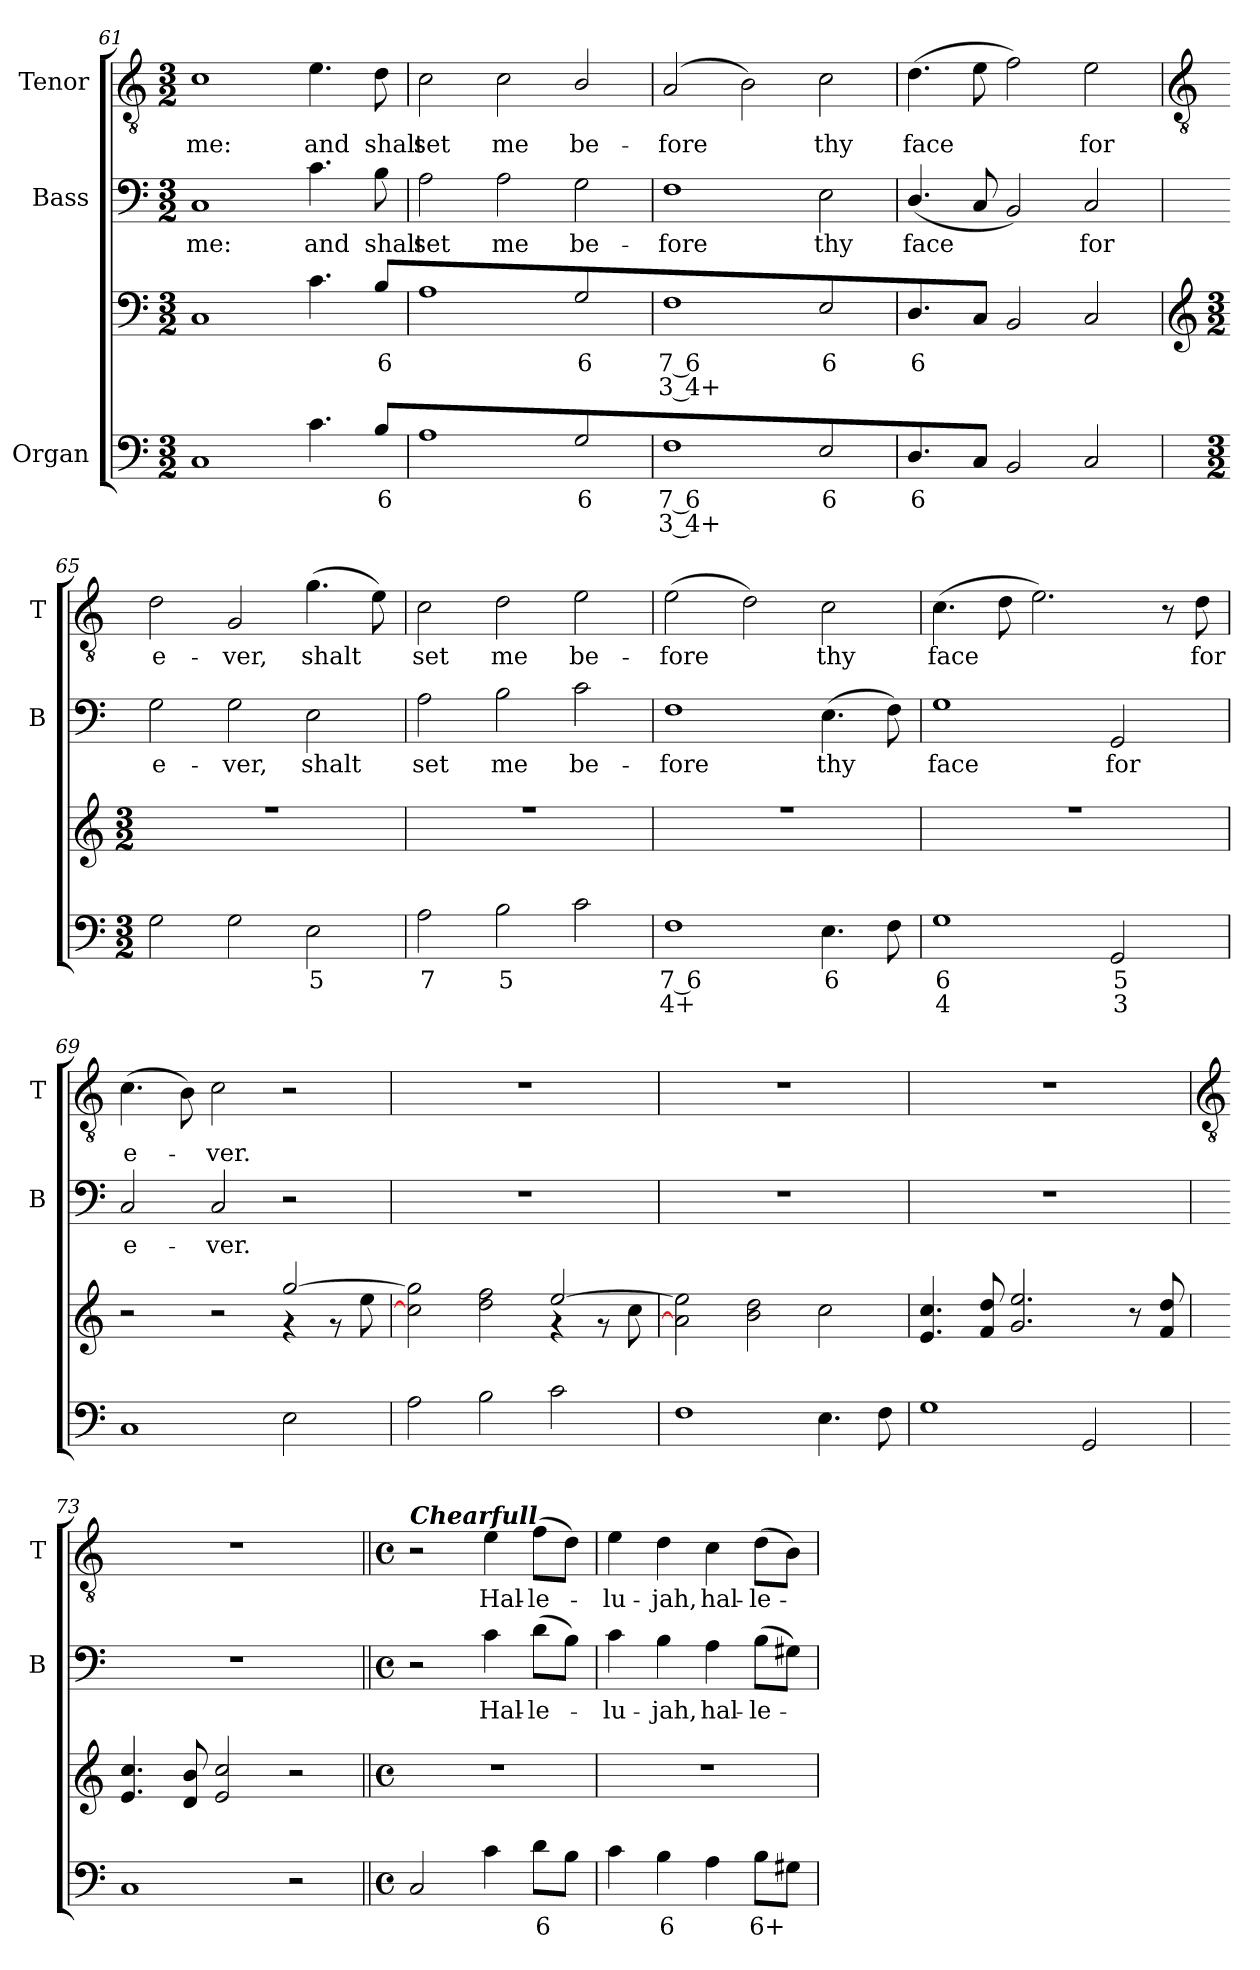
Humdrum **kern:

**kern	**text	**text	**kern	**text	**text	**kern	**text	**kern	**text
*part3	*part3	*part3	*part3	*part3	*part3	*part2	*part2	*part1	*part1
*staff4	*staff4	*staff4	*staff3	*staff3	*staff3	*staff2	*staff2	*staff1	*staff1
*I"Organ	*	*	*	*	*	*I"Bass	*	*I"Tenor	*
*	*	*	*	*	*	*I'B	*	*I'T	*
*clefF4	*	*	*clefF4	*	*	*clefF4	*	*clefGv2	*
*k[]	*	*	*k[]	*	*	*k[]	*	*k[]	*
*C:	*	*	*C:	*	*	*C:	*	*C:	*
*M3/2	*	*	*M3/2	*	*	*M3/2	*	*M3/2	*
=61	=61	=61	=61	=61	=61	=61	=61	=61	=61
!	!	!	!	!	!	!	!LO:LY:b	!	!LO:LY:b
1C	.	.	1C	.	.	1C	me:	1c	me:
!	!	!	!	!	!	!	!LO:LY:b	!	!LO:LY:b
4.c	.	.	4.c	.	.	4.c	and	4.e	and
!	!LO:LY:b	!	!	!LO:LY:b	!	!	!LO:LY:b	!	!LO:LY:b
8BL	6	.	8BL	6	.	8B	shalt	8d	shalt
=62	=62	=62	=62	=62	=62	=62	=62	=62	=62
!	!	!	!	!	!	!	!LO:LY:b	!	!LO:LY:b
1A	.	.	1A	.	.	2A	set	2c	set
!	!	!	!	!	!	!	!LO:LY:b	!	!LO:LY:b
.	.	.	.	.	.	2A	me	2c	me
!	!LO:LY:b	!	!	!LO:LY:b	!	!	!LO:LY:b	!	!LO:LY:b
2G	6	.	2G	6	.	2G	be-	2B/	be-
=63	=63	=63	=63	=63	=63	=63	=63	=63	=63
!	!LO:LY:b	!LO:LY:b	!	!LO:LY:b	!LO:LY:b	!	!LO:LY:b	!	!LO:LY:b
1F	7 6	3 4+	1F	7 6	3 4+	1F	-fore	(<2A	-fore
.	.	.	.	.	.	.	.	2B)	.
!	!LO:LY:b	!	!	!LO:LY:b	!	!	!LO:LY:b	!	!LO:LY:b
2E	6	.	2E	6	.	2E	thy	2c	thy
=64	=64	=64	=64	=64	=64	=64	=64	=64	=64
!	!LO:LY:b	!	!	!LO:LY:b	!	!	!LO:LY:b	!	!LO:LY:b
4.D/	6	.	4.D/	6	.	(<4.D/	face	(>4.d	face
8CJ	.	.	8CJ	.	.	8C	.	8e	.
2BB	.	.	2BB	.	.	2BB)	.	2f)	.
!	!	!	!	!	!	!	!LO:LY:b	!	!LO:LY:b
2C	.	.	2C	.	.	2C	for	2e	for
!!LO:LB:g=z
=65	=65	=65	=65	=65	=65	=65	=65	=65	=65
*	*	*	*clefG2	*	*	*	*	*clefGv2	*
*k[]	*	*	*k[]	*	*	*	*	*	*
*C:	*	*	*C:	*	*	*	*	*	*
*M3/2	*	*	*M3/2	*	*	*	*	*	*
*	*	*	*^	*	*	*	*	*	*
!	!	!	!LO:N:vis=1	!LO:N:vis=1	!	!	!	!LO:LY:b	!	!LO:LY:b
2G	.	.	1.r	1.ryy	.	.	2G	e-	2d	e-
!	!	!	!	!	!	!	!	!LO:LY:b	!	!LO:LY:b
2G	.	.	.	.	.	.	2G	-ver,	2G	-ver,
!	!LO:LY:b	!	!	!	!	!	!	!LO:LY:b	!	!LO:LY:b
2E	5	.	.	.	.	.	2E	shalt	(>4.g	shalt
.	.	.	.	.	.	.	.	.	8e)	.
=66	=66	=66	=66	=66	=66	=66	=66	=66	=66	=66
!	!LO:LY:b	!	!LO:N:vis=1	!LO:N:vis=1	!	!	!	!LO:LY:b	!	!LO:LY:b
2A	7	.	1.r	1.ryy	.	.	2A	set	2c	set
!	!LO:LY:b	!	!	!	!	!	!	!LO:LY:b	!	!LO:LY:b
2B	5	.	.	.	.	.	2B	me	2d	me
!	!	!	!	!	!	!	!	!LO:LY:b	!	!LO:LY:b
2c	.	.	.	.	.	.	2c	be-	2e	be-
=67	=67	=67	=67	=67	=67	=67	=67	=67	=67	=67
!	!LO:LY:b	!LO:LY:b	!LO:N:vis=1	!LO:N:vis=1	!	!	!	!LO:LY:b	!	!LO:LY:b
1F	7 6	4+	1.r	1.ryy	.	.	1F	-fore	(>2e	-fore
.	.	.	.	.	.	.	.	.	2d)	.
!	!LO:LY:b	!	!	!	!	!	!	!LO:LY:b	!	!LO:LY:b
4.E	6	.	.	.	.	.	(>4.E	thy	2c	thy
8F	.	.	.	.	.	.	8F)	.	.	.
=68	=68	=68	=68	=68	=68	=68	=68	=68	=68	=68
!	!LO:LY:b	!LO:LY:b	!LO:N:vis=1	!LO:N:vis=1	!	!	!	!LO:LY:b	!	!LO:LY:b
1G	6	4	1.r	1.ryy	.	.	1G	face	(>4.c	face
.	.	.	.	.	.	.	.	.	8d	.
.	.	.	.	.	.	.	.	.	2.e)	.
!	!LO:LY:b	!LO:LY:b	!	!	!	!	!	!LO:LY:b	!	!
2GG	5	3	.	.	.	.	2GG	for	.	.
.	.	.	.	.	.	.	.	.	8r	.
!	!	!	!	!	!	!	!	!	!	!LO:LY:b
.	.	.	.	.	.	.	.	.	8d	for
=69	=69	=69	=69	=69	=69	=69	=69	=69	=69	=69
!	!	!	!	!	!	!	!	!LO:LY:b	!	!LO:LY:b
1C	.	.	2r	2ryy	.	.	2C	e-	(>4.c	e-
.	.	.	.	.	.	.	.	.	8B)	.
!	!	!	!	!	!	!	!	!LO:LY:b	!	!LO:LY:b
.	.	.	2r	2ryy	.	.	2C	-ver.	2c	ver.
2E	.	.	[2gg/	4r	.	.	2r	.	2r	.
.	.	.	.	8r	.	.	.	.	.	.
.	.	.	.	8ee\	.	.	.	.	.	.
=70	=70	=70	=70	=70	=70	=70	=70	=70	=70	=70
!	!	!	!	!	!	!	!LO:N:vis=1	!	!LO:N:vis=1	!
2A	.	.	2cc\] 2gg\]	1ryy	.	.	1.r	.	1.r	.
2B	.	.	2dd\ 2ff\	.	.	.	.	.	.	.
2c	.	.	[2ee/	4r	.	.	.	.	.	.
.	.	.	.	8r	.	.	.	.	.	.
.	.	.	.	8cc\	.	.	.	.	.	.
=71	=71	=71	=71	=71	=71	=71	=71	=71	=71	=71
!	!	!	!	!	!	!	!LO:N:vis=1	!	!LO:N:vis=1	!
1F	.	.	2a\] 2ee\]	1.ryy	.	.	1.r	.	1.r	.
.	.	.	2b\ 2dd\	.	.	.	.	.	.	.
4.E	.	.	2cc\	.	.	.	.	.	.	.
8F	.	.	.	.	.	.	.	.	.	.
=72	=72	=72	=72	=72	=72	=72	=72	=72	=72	=72
!	!	!	!	!	!	!	!LO:N:vis=1	!	!LO:N:vis=1	!
1G	.	.	4.e/ 4.cc/	1ryy	.	.	1.r	.	1.r	.
.	.	.	8f/ 8dd/	.	.	.	.	.	.	.
.	.	.	2.g/ 2.ee/	.	.	.	.	.	.	.
2GG	.	.	.	4ryy	.	.	.	.	.	.
.	.	.	8r	4ryy	.	.	.	.	.	.
.	.	.	8f/ 8dd/	.	.	.	.	.	.	.
*	*	*	*v	*v	*	*	*	*	*	*
!!LO:LB:g=z
=73	=73	=73	=73	=73	=73	=73	=73	=73	=73
*	*	*	*	*	*	*	*	*clefGv2	*
!	!	!	!	!	!	!LO:N:vis=1	!	!LO:N:vis=1	!
1C	.	.	4.e 4.cc	.	.	1.r	.	1.r	.
.	.	.	8d 8b	.	.	.	.	.	.
.	.	.	2e 2cc	.	.	.	.	.	.
2r	.	.	2r	.	.	.	.	.	.
=74||	=74||	=74||	=74||	=74||	=74||	=74||	=74||	=74||	=74||
*M4/4	*	*	*M4/4	*	*	*M4/4	*	*M4/4	*
*met(c)	*	*	*met(c)	*	*	*met(c)	*	*met(c)	*
!	!	!	!	!	!	!	!	!LO:TX:a:Bi:t=Chearfull	!
2C	.	.	1r	.	.	2r	.	2r	.
!	!	!	!	!	!	!	!LO:LY:b	!	!LO:LY:b
4c	.	.	.	.	.	4c	Hal-	4e	Hal-
!	!LO:LY:b	!	!	!	!	!	!LO:LY:b	!	!LO:LY:b
8dL	6	.	.	.	.	(>8dL	-le-	(>8fL	-le-
8BJ	.	.	.	.	.	8BJ)	.	8dJ)	.
=75	=75	=75	=75	=75	=75	=75	=75	=75	=75
!	!	!	!	!	!	!	!LO:LY:b	!	!LO:LY:b
4c	.	.	1r	.	.	4c	lu-	4e	lu-
!	!LO:LY:b	!	!	!	!	!	!LO:LY:b	!	!LO:LY:b
4B	6	.	.	.	.	4B	-jah,	4d	-jah,
!	!	!	!	!	!	!	!LO:LY:b	!	!LO:LY:b
4A	.	.	.	.	.	4A	hal-	4c	hal-
!	!LO:LY:b	!	!	!	!	!	!LO:LY:b	!	!LO:LY:b
8BL	6+	.	.	.	.	(>8BL	-le-	(>8dL	-le-
8G#XJ	.	.	.	.	.	8G#XJ)	.	8BJ)	.
=	=	=	=	=	=	=	=	=	=
*-	*-	*-	*-	*-	*-	*-	*-	*-	*-
